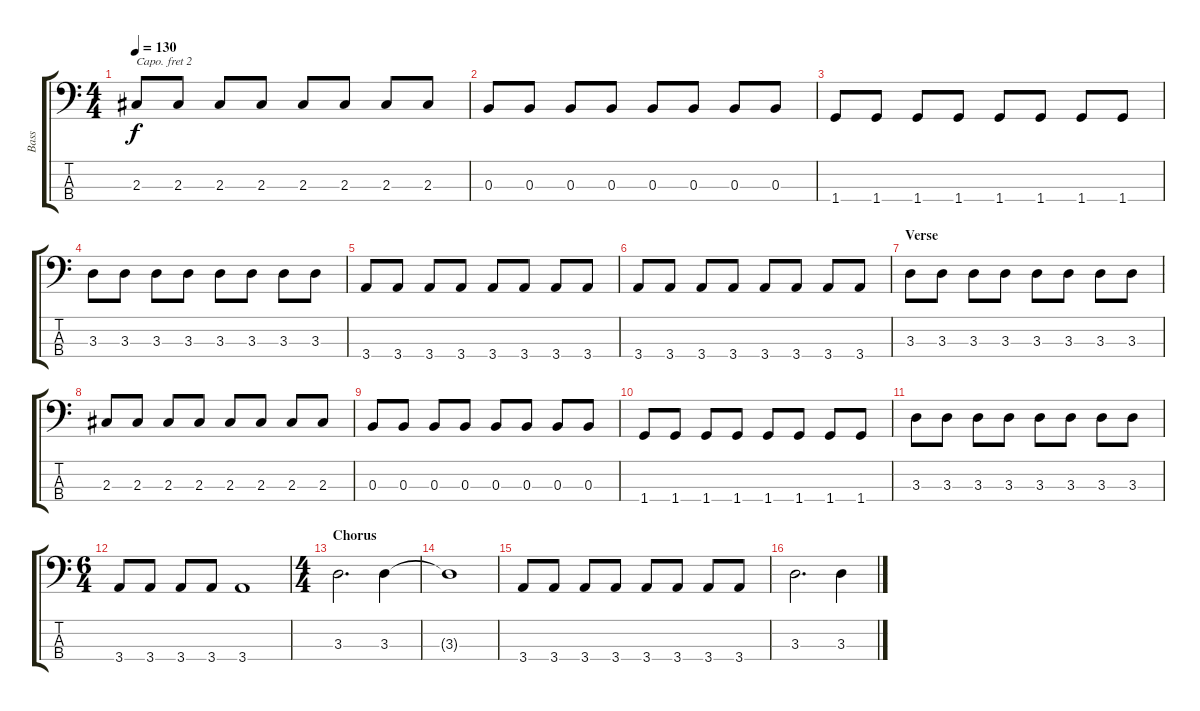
\track ("Bass" "Bass") {instrument electricbasspick}
\staff {score tabs}
\capo 2
\tuning (G2 D2 A1 E1) {hide}
\ts (4 4)
\tempo 130
\clef f4
\ks c
2.3.8{dy f} 2.3.8 2.3.8 2.3.8 2.3.8 2.3.8 2.3.8 2.3.8 |
0.3.8 0.3.8 0.3.8 0.3.8 0.3.8 0.3.8 0.3.8 0.3.8 |
1.4.8 1.4.8 1.4.8 1.4.8 1.4.8 1.4.8 1.4.8 1.4.8 |
3.3.8 3.3.8 3.3.8 3.3.8 3.3.8 3.3.8 3.3.8 3.3.8 |
3.4.8 3.4.8 3.4.8 3.4.8 3.4.8 3.4.8 3.4.8 3.4.8 |
3.4.8 3.4.8 3.4.8 3.4.8 3.4.8 3.4.8 3.4.8 3.4.8 |
\section ("" "Verse")
3.3.8 3.3.8 3.3.8 3.3.8 3.3.8 3.3.8 3.3.8 3.3.8 |
2.3.8 2.3.8 2.3.8 2.3.8 2.3.8 2.3.8 2.3.8 2.3.8 |
0.3.8 0.3.8 0.3.8 0.3.8 0.3.8 0.3.8 0.3.8 0.3.8 |
1.4.8 1.4.8 1.4.8 1.4.8 1.4.8 1.4.8 1.4.8 1.4.8 |
3.3.8 3.3.8 3.3.8 3.3.8 3.3.8 3.3.8 3.3.8 3.3.8 |
\ts (6 4)
3.4.8 3.4.8 3.4.8 3.4.8 3.4.1 |
\ts (4 4)
\section ("" "Chorus")
3.3.2{d} 3.3.4 |
3.3{t}.1 |
3.4.8 3.4.8 3.4.8 3.4.8 3.4.8 3.4.8 3.4.8 3.4.8 |
3.3.2{d} 3.3.4
